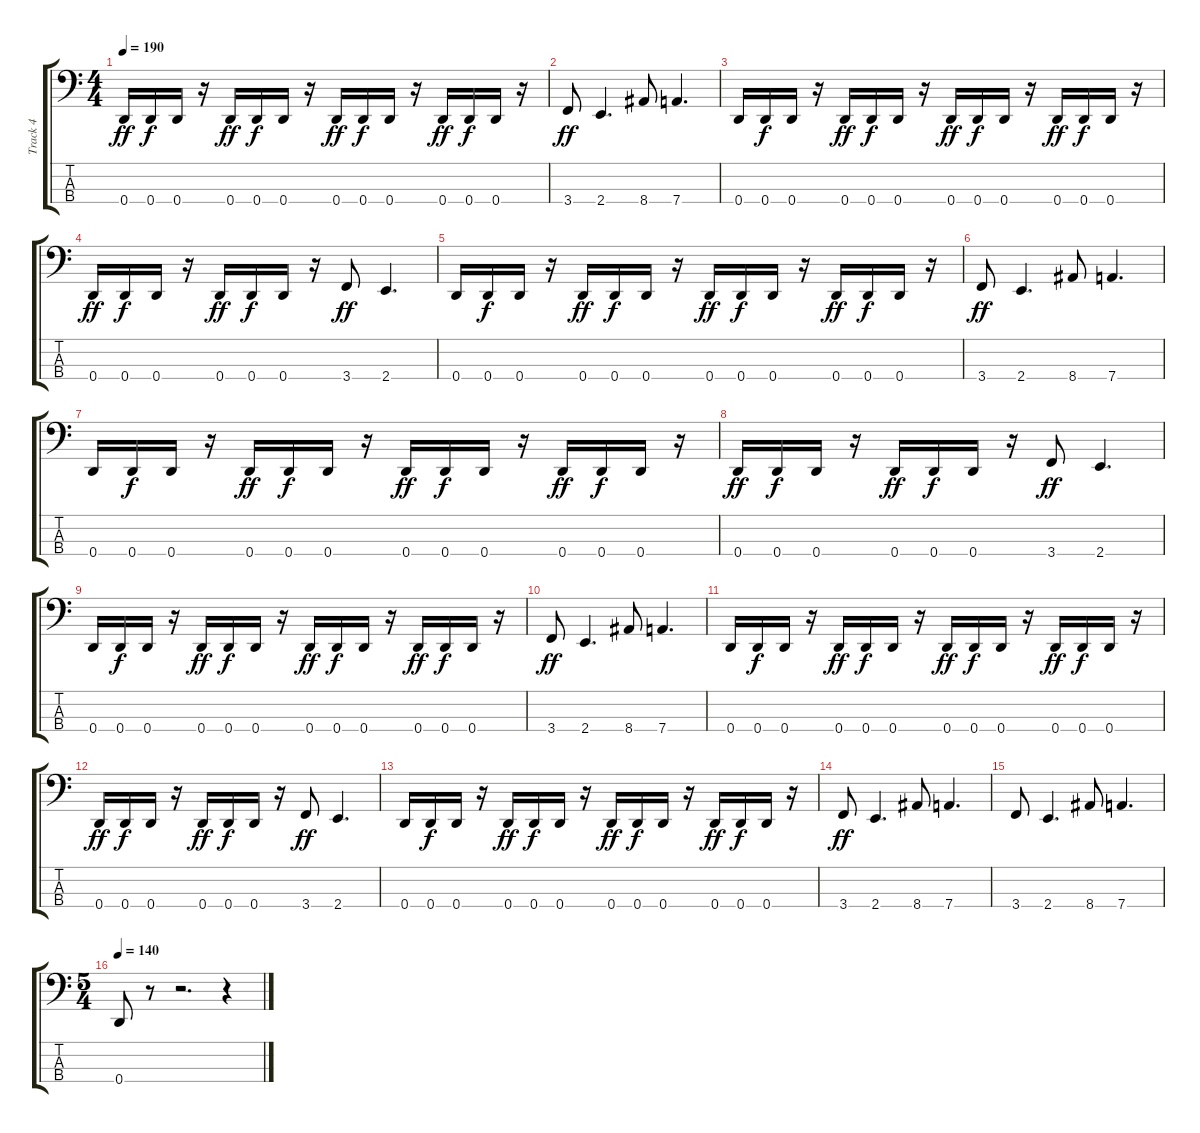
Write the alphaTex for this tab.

\track ("Track 4" "Track 4") {instrument electricbassfinger}
\staff {score tabs}
\tuning (G2 D2 A1 D1) {hide}
\ts (4 4)
\tempo 190
\clef f4
\ks c
0.4.16{dy ff} 0.4.16{dy f} 0.4.16 r.16 0.4.16{dy ff} 0.4.16{dy f} 0.4.16 r.16 0.4.16{dy ff} 0.4.16{dy f} 0.4.16 r.16 0.4.16{dy ff} 0.4.16{dy f} 0.4.16 r.16 |
3.4.8{dy ff} 2.4.4{d} 8.4.8 7.4.4{d} |
0.4.16 0.4.16{dy f} 0.4.16 r.16 0.4.16{dy ff} 0.4.16{dy f} 0.4.16 r.16 0.4.16{dy ff} 0.4.16{dy f} 0.4.16 r.16 0.4.16{dy ff} 0.4.16{dy f} 0.4.16 r.16 |
0.4.16{dy ff} 0.4.16{dy f} 0.4.16 r.16 0.4.16{dy ff} 0.4.16{dy f} 0.4.16 r.16 3.4.8{dy ff} 2.4.4{d} |
0.4.16 0.4.16{dy f} 0.4.16 r.16 0.4.16{dy ff} 0.4.16{dy f} 0.4.16 r.16 0.4.16{dy ff} 0.4.16{dy f} 0.4.16 r.16 0.4.16{dy ff} 0.4.16{dy f} 0.4.16 r.16 |
3.4.8{dy ff} 2.4.4{d} 8.4.8 7.4.4{d} |
0.4.16 0.4.16{dy f} 0.4.16 r.16 0.4.16{dy ff} 0.4.16{dy f} 0.4.16 r.16 0.4.16{dy ff} 0.4.16{dy f} 0.4.16 r.16 0.4.16{dy ff} 0.4.16{dy f} 0.4.16 r.16 |
0.4.16{dy ff} 0.4.16{dy f} 0.4.16 r.16 0.4.16{dy ff} 0.4.16{dy f} 0.4.16 r.16 3.4.8{dy ff} 2.4.4{d} |
0.4.16 0.4.16{dy f} 0.4.16 r.16 0.4.16{dy ff} 0.4.16{dy f} 0.4.16 r.16 0.4.16{dy ff} 0.4.16{dy f} 0.4.16 r.16 0.4.16{dy ff} 0.4.16{dy f} 0.4.16 r.16 |
3.4.8{dy ff} 2.4.4{d} 8.4.8 7.4.4{d} |
0.4.16 0.4.16{dy f} 0.4.16 r.16 0.4.16{dy ff} 0.4.16{dy f} 0.4.16 r.16 0.4.16{dy ff} 0.4.16{dy f} 0.4.16 r.16 0.4.16{dy ff} 0.4.16{dy f} 0.4.16 r.16 |
0.4.16{dy ff} 0.4.16{dy f} 0.4.16 r.16 0.4.16{dy ff} 0.4.16{dy f} 0.4.16 r.16 3.4.8{dy ff} 2.4.4{d} |
0.4.16 0.4.16{dy f} 0.4.16 r.16 0.4.16{dy ff} 0.4.16{dy f} 0.4.16 r.16 0.4.16{dy ff} 0.4.16{dy f} 0.4.16 r.16 0.4.16{dy ff} 0.4.16{dy f} 0.4.16 r.16 |
3.4.8{dy ff} 2.4.4{d} 8.4.8 7.4.4{d} |
3.4.8 2.4.4{d} 8.4.8 7.4.4{d} |
\ts (5 4)
\tempo 140
0.4.8 r.8 r.2{d} r.4
